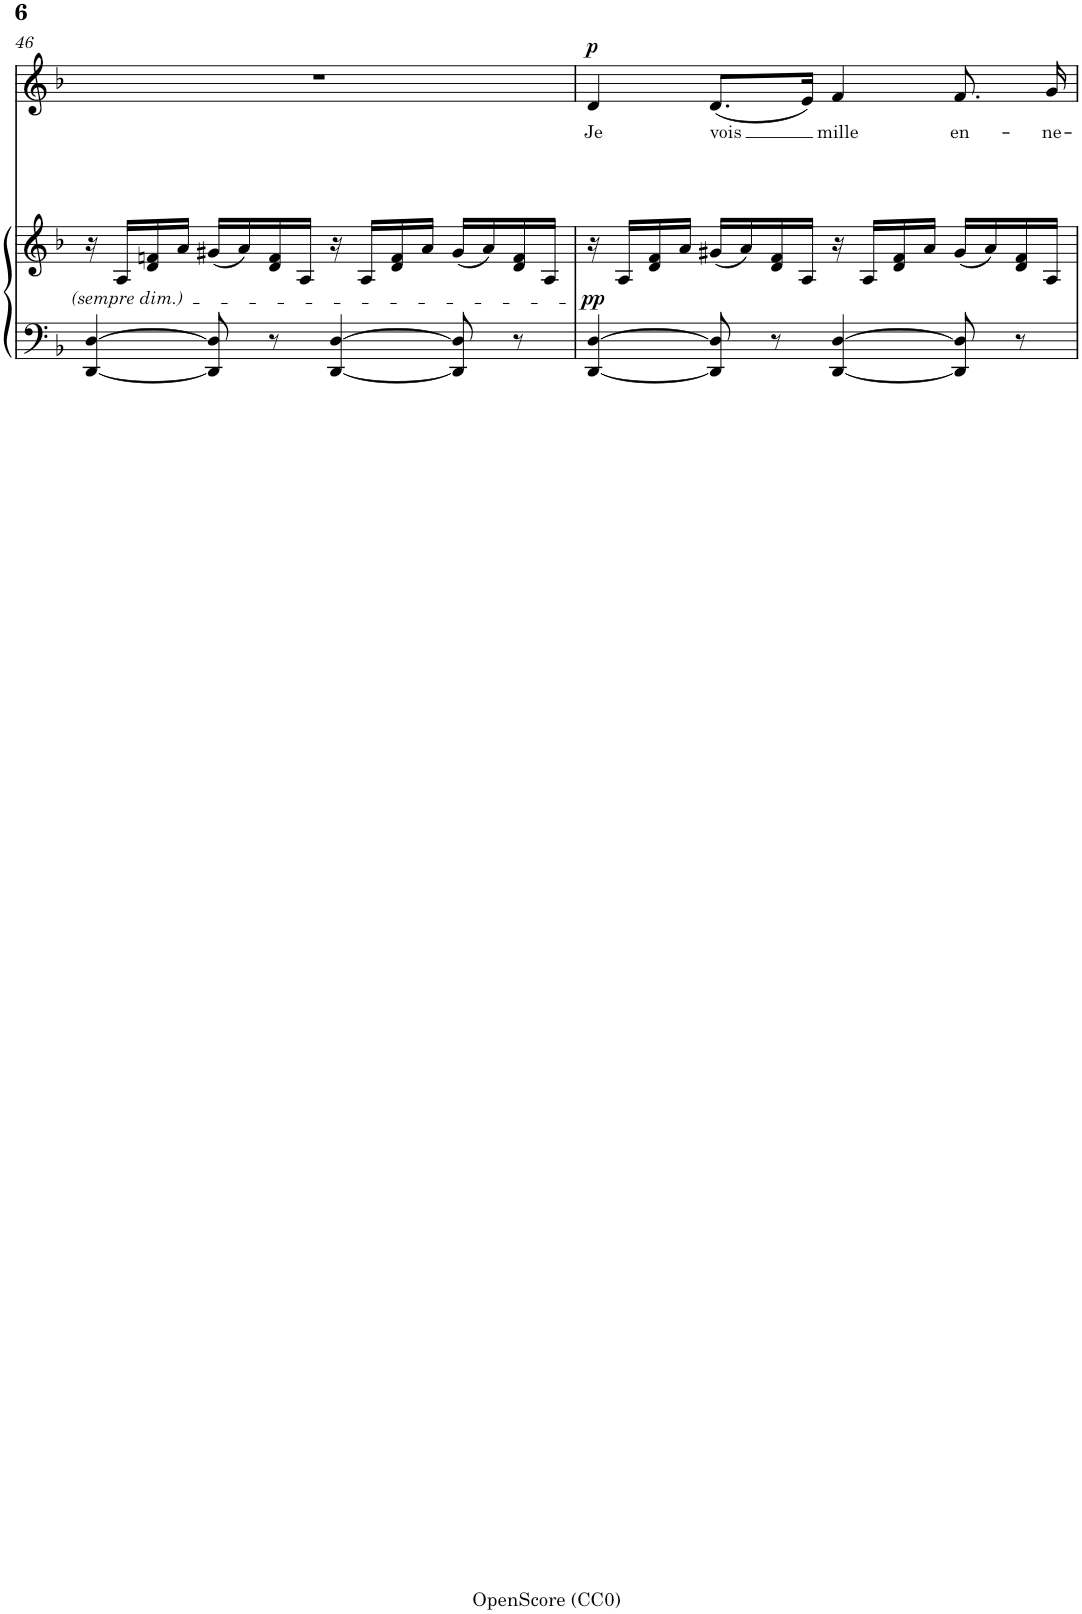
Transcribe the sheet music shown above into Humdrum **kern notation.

**kern	**kern	**dynam	**kern	**text	**dynam
*part2	*part2	*part2	*part1	*part1	*part1
*staff3	*staff2	*staff2/3	*staff1	*staff1	*staff1
*I"Piano	*	*	*I"Chant Voice	*	*
*I'Pno	*	*	*	*	*
!!LO:PB:g=z
*clefF4	*clefG2	*	*clefG2	*	*
*k[b-]	*k[b-]	*	*k[b-]	*	*
*M4/4	*M4/4	*	*M4/4	*	*
*met(c)	*met(c)	*	*met(c)	*	*
=46	=46	=46	=46	=46	=46
[4DD/ [4D/	16r	.	1r	.	.
.	16A/LL	.	.	.	.
.	16d/ 16fn/	.	.	.	.
.	16a/JJ	.	.	.	.
8DD/] 8D/]	(16g#X/LL	.	.	.	.
.	16a/)	.	.	.	.
8r	16d/ 16f/	.	.	.	.
.	16A/JJ	.	.	.	.
[4DD/ [4D/	16r	.	.	.	.
.	16A/LL	.	.	.	.
.	16d/ 16f/	.	.	.	.
.	16a/JJ	.	.	.	.
8DD/] 8D/]	(16g#/LL	.	.	.	.
.	16a/)	.	.	.	.
8r	16d/ 16f/	.	.	.	.
.	16A/JJ	.	.	.	.
=47	=47	=47	=47	=47	=47
!	!	!LO:DY:b	!	!LO:LY:b	!LO:DY:a
[4DD/ [4D/	16r	pp	4d/	Je	p
.	16A/LL	.	.	.	.
.	16d/ 16f/	.	.	.	.
.	16a/JJ	.	.	.	.
!	!	!	!	!LO:LY:b	!
8DD/] 8D/]	(16g#X/LL	.	(8.d/L	vois	.
.	16a/)	.	.	.	.
8r	16d/ 16f/	.	.	.	.
.	16A/JJ	.	16e/Jk)	.	.
!	!	!	!	!LO:LY:b	!
[4DD/ [4D/	16r	.	4f/	mille	.
.	16A/LL	.	.	.	.
.	16d/ 16f/	.	.	.	.
.	16a/JJ	.	.	.	.
!	!	!	!	!LO:LY:b	!
8DD/] 8D/]	(16g#/LL	.	8.f/	en-	.
.	16a/)	.	.	.	.
8r	16d/ 16f/	.	.	.	.
!	!	!	!	!LO:LY:b	!
.	16A/JJ	.	16g/	-ne-	.
=	=	=	=	=	=
*-	*-	*-	*-	*-	*-
